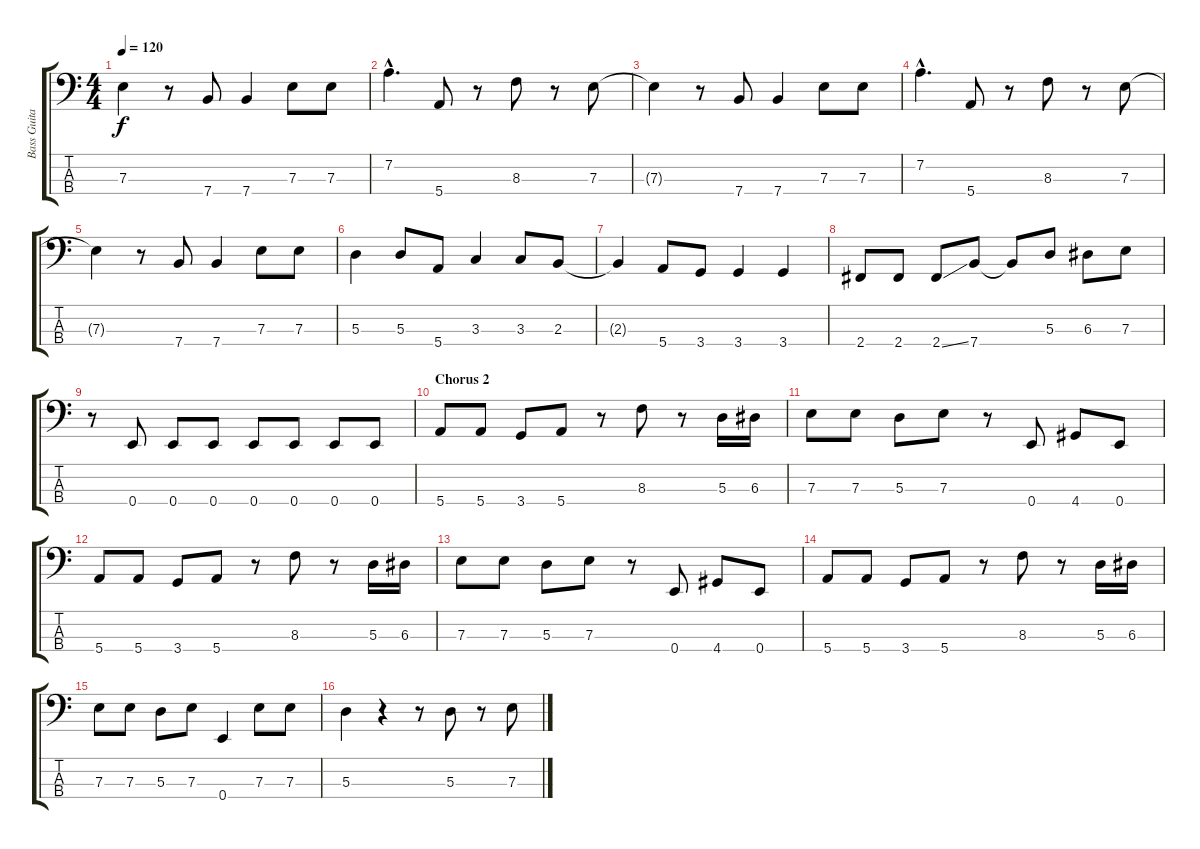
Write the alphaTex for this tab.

\track ("Bass Guitar" "Bass Guita") {instrument electricbassfinger}
\staff {score tabs}
\tuning (G2 D2 A1 E1) {hide}
\ts (4 4)
\tempo 120
\clef f4
\ks c
7.3{t}.4{dy f} r.8 7.4.8 7.4.4 7.3.8 7.3.8 |
7.2{hac}.4{d} 5.4.8 r.8 8.3.8 r.8 7.3.8 |
7.3{t}.4 r.8 7.4.8 7.4.4 7.3.8 7.3.8 |
7.2{hac}.4{d} 5.4.8 r.8 8.3.8 r.8 7.3.8 |
7.3{t}.4 r.8 7.4.8 7.4.4 7.3.8 7.3.8 |
5.3.4 5.3.8 5.4.8 3.3.4 3.3.8 2.3.8 |
2.3{t}.4 5.4.8 3.4.8 3.4.4 3.4.4 |
2.4.8 2.4.8 2.4{ss}.8 7.4.8 7.4{t}.8 5.3.8 6.3.8 7.3.8 |
r.8 0.4.8 0.4.8 0.4.8 0.4.8 0.4.8 0.4.8 0.4.8 |
\section ("" "Chorus 2")
5.4.8 5.4.8 3.4.8 5.4.8 r.8 8.3.8 r.8 5.3.16 6.3.16 |
7.3.8 7.3.8 5.3.8 7.3.8 r.8 0.4.8 4.4.8 0.4.8 |
5.4.8 5.4.8 3.4.8 5.4.8 r.8 8.3.8 r.8 5.3.16 6.3.16 |
7.3.8 7.3.8 5.3.8 7.3.8 r.8 0.4.8 4.4.8 0.4.8 |
5.4.8 5.4.8 3.4.8 5.4.8 r.8 8.3.8 r.8 5.3.16 6.3.16 |
7.3.8 7.3.8 5.3.8 7.3.8 0.4.4 7.3.8 7.3.8 |
5.3.4 r.4 r.8 5.3.8 r.8 7.3{ss}.8
